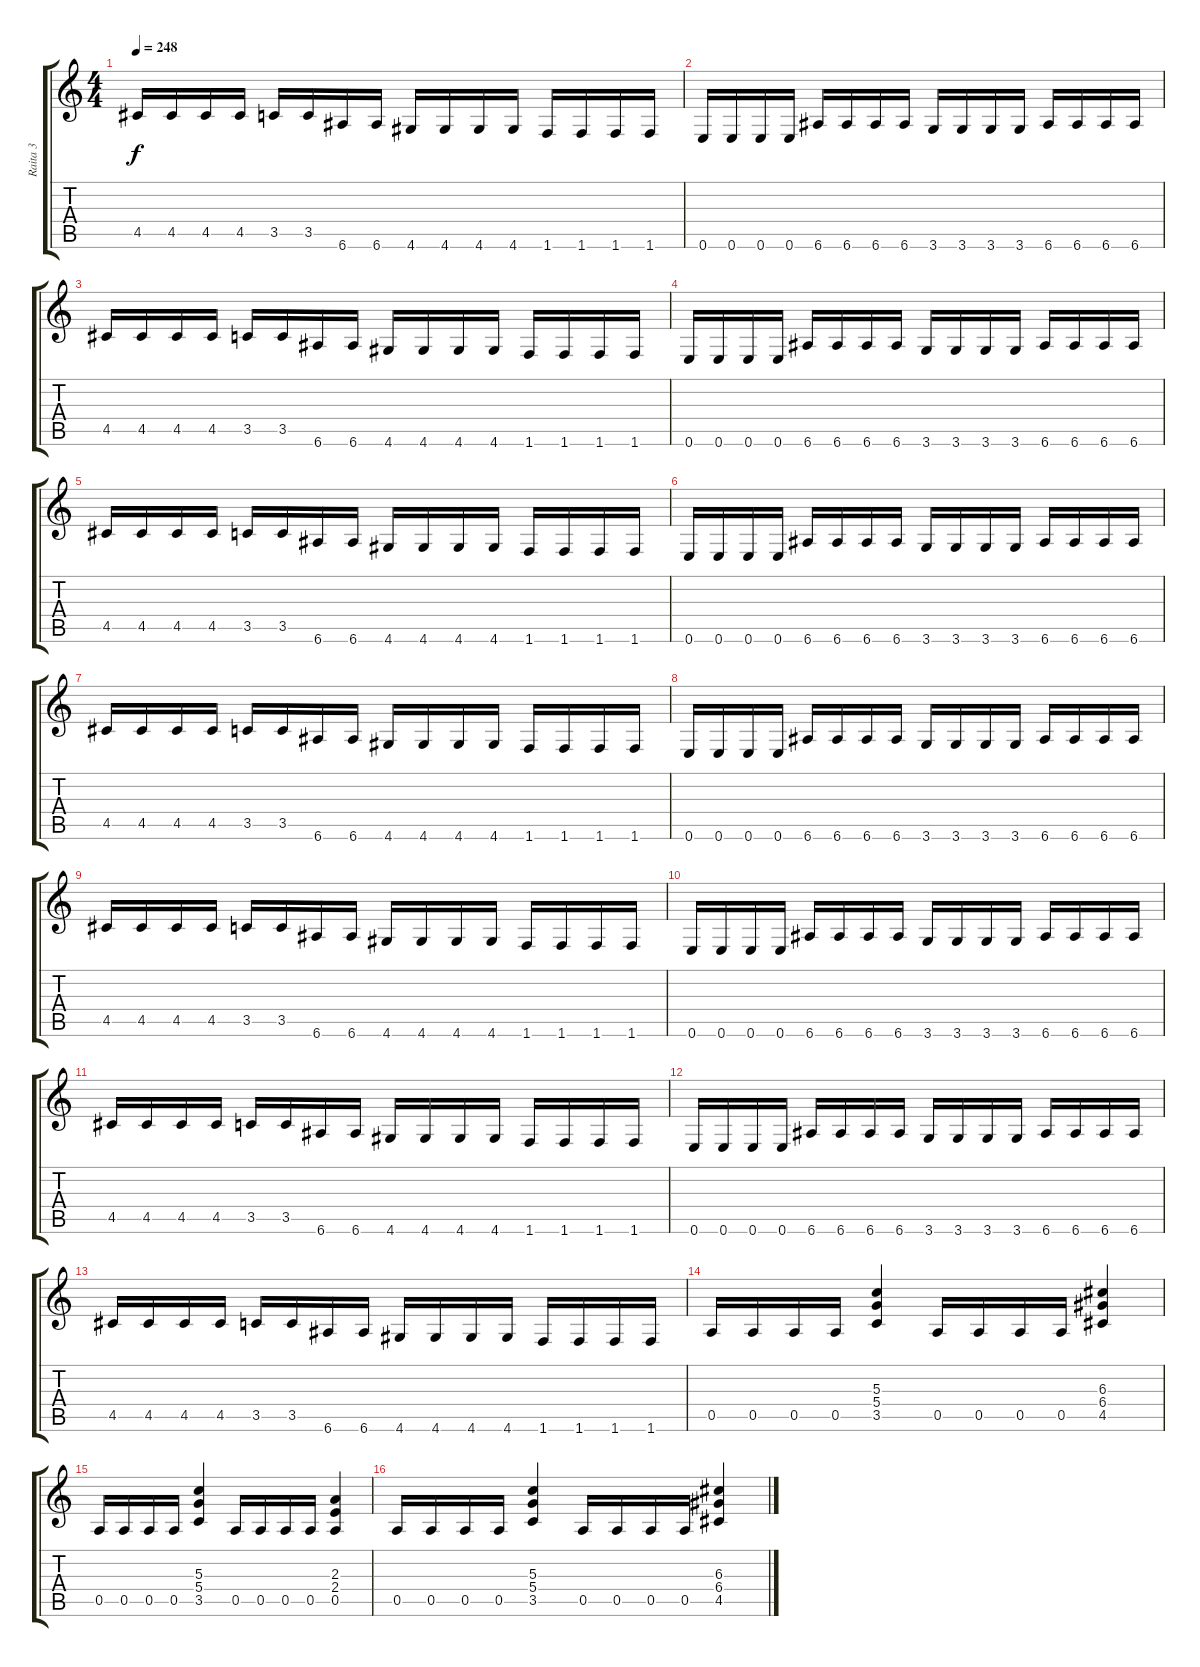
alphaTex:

\track ("Raita 3" "Raita 3") {instrument overdrivenguitar}
\staff {score tabs}
\tuning (E4 B3 G3 D3 A2 E2) {hide}
\ts (4 4)
\tempo 248
\clef g2
\ks c
4.5.16{dy f} 4.5.16 4.5.16 4.5.16 3.5.16 3.5.16 6.6.16 6.6.16 4.6.16 4.6.16 4.6.16 4.6.16 1.6.16 1.6.16 1.6.16 1.6.16 |
0.6.16 0.6.16 0.6.16 0.6.16 6.6.16 6.6.16 6.6.16 6.6.16 3.6.16 3.6.16 3.6.16 3.6.16 6.6.16 6.6.16 6.6.16 6.6.16 |
4.5.16 4.5.16 4.5.16 4.5.16 3.5.16 3.5.16 6.6.16 6.6.16 4.6.16 4.6.16 4.6.16 4.6.16 1.6.16 1.6.16 1.6.16 1.6.16 |
0.6.16 0.6.16 0.6.16 0.6.16 6.6.16 6.6.16 6.6.16 6.6.16 3.6.16 3.6.16 3.6.16 3.6.16 6.6.16 6.6.16 6.6.16 6.6.16 |
4.5.16 4.5.16 4.5.16 4.5.16 3.5.16 3.5.16 6.6.16 6.6.16 4.6.16 4.6.16 4.6.16 4.6.16 1.6.16 1.6.16 1.6.16 1.6.16 |
0.6.16 0.6.16 0.6.16 0.6.16 6.6.16 6.6.16 6.6.16 6.6.16 3.6.16 3.6.16 3.6.16 3.6.16 6.6.16 6.6.16 6.6.16 6.6.16 |
4.5.16 4.5.16 4.5.16 4.5.16 3.5.16 3.5.16 6.6.16 6.6.16 4.6.16 4.6.16 4.6.16 4.6.16 1.6.16 1.6.16 1.6.16 1.6.16 |
0.6.16 0.6.16 0.6.16 0.6.16 6.6.16 6.6.16 6.6.16 6.6.16 3.6.16 3.6.16 3.6.16 3.6.16 6.6.16 6.6.16 6.6.16 6.6.16 |
4.5.16 4.5.16 4.5.16 4.5.16 3.5.16 3.5.16 6.6.16 6.6.16 4.6.16 4.6.16 4.6.16 4.6.16 1.6.16 1.6.16 1.6.16 1.6.16 |
0.6.16 0.6.16 0.6.16 0.6.16 6.6.16 6.6.16 6.6.16 6.6.16 3.6.16 3.6.16 3.6.16 3.6.16 6.6.16 6.6.16 6.6.16 6.6.16 |
4.5.16 4.5.16 4.5.16 4.5.16 3.5.16 3.5.16 6.6.16 6.6.16 4.6.16 4.6.16 4.6.16 4.6.16 1.6.16 1.6.16 1.6.16 1.6.16 |
0.6.16 0.6.16 0.6.16 0.6.16 6.6.16 6.6.16 6.6.16 6.6.16 3.6.16 3.6.16 3.6.16 3.6.16 6.6.16 6.6.16 6.6.16 6.6.16 |
4.5.16 4.5.16 4.5.16 4.5.16 3.5.16 3.5.16 6.6.16 6.6.16 4.6.16 4.6.16 4.6.16 4.6.16 1.6.16 1.6.16 1.6.16 1.6.16 |
0.5.16 0.5.16 0.5.16 0.5.16 (5.3 5.4 3.5).4 0.5.16 0.5.16 0.5.16 0.5.16 (6.3 6.4 4.5).4 |
0.5.16 0.5.16 0.5.16 0.5.16 (5.3 5.4 3.5).4 0.5.16 0.5.16 0.5.16 0.5.16 (2.3 2.4 0.5).4 |
0.5.16 0.5.16 0.5.16 0.5.16 (5.3 5.4 3.5).4 0.5.16 0.5.16 0.5.16 0.5.16 (6.3 6.4 4.5).4
